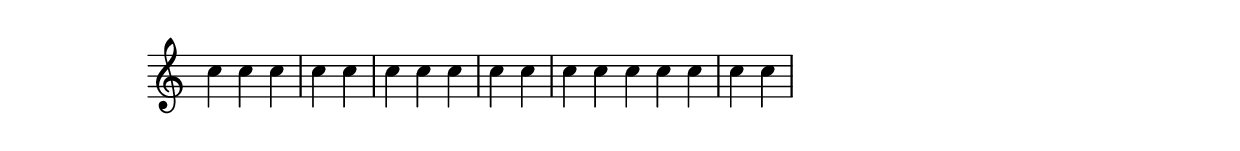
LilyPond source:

%% http://lsr.di.unimi.it/LSR/Item?id=731
%% see also http://lilypond.org/doc/v2.18/Documentation/notation/displaying-rhythms

%LSR odified by P.P.Schneider on Feb.2014

\new Staff \with { \omit TimeSignature } {
  \relative c'' {
    \time 3/4
    c4 c c
    \time 2/4
    c4 c
    \time 3/4
    c4 c c
    \time 2/4
    c4 c
    \time 5/4
    c4 c c c c
    \time 2/4
    c4 c
  }
}
